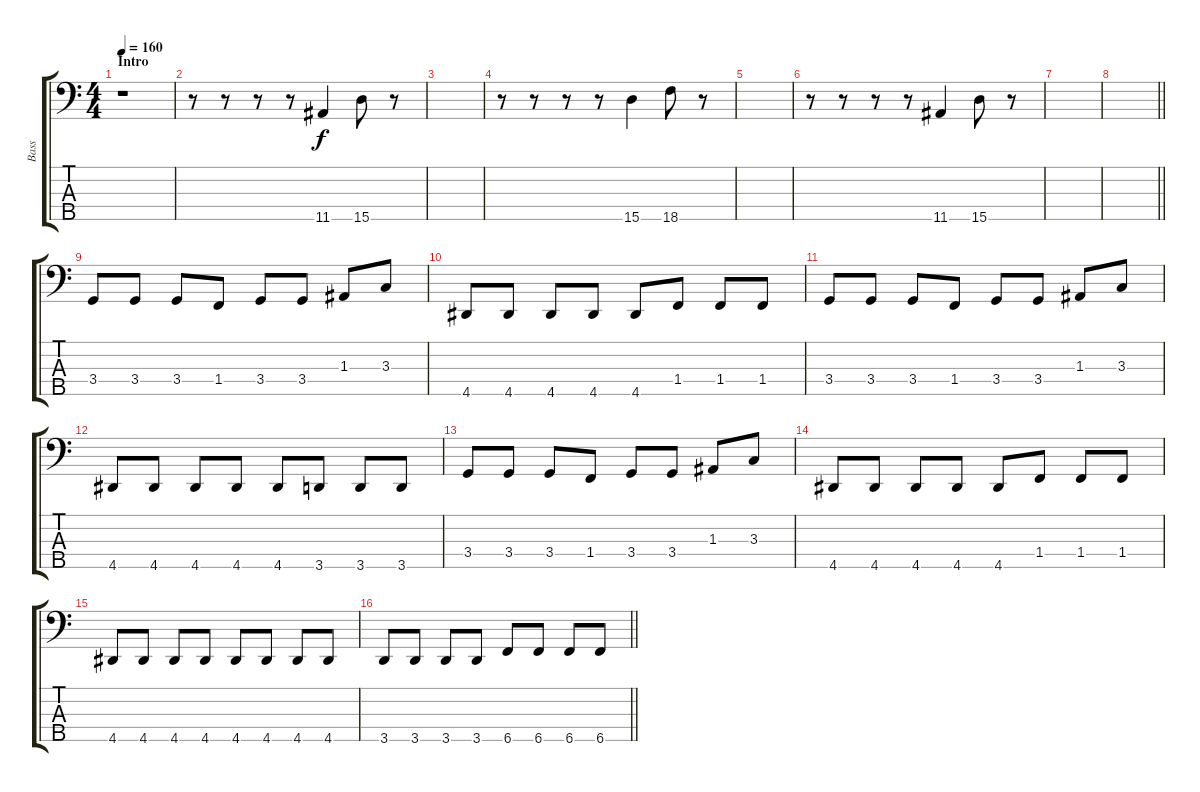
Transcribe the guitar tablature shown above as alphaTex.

\track ("Bass" "Bass") {instrument electricbasspick}
\staff {score tabs}
\tuning (G2 D2 A1 E1 B0) {hide}
\ts (4 4)
\section ("" "Intro")
\tempo 160
\clef f4
\ks c
r.1{dy f instrument electricbasspick} |
r.8 r.8 r.8 r.8 11.5.4 15.5.8 r.8 |
|
r.8 r.8 r.8 r.8 15.5.4 18.5.8 r.8 |
|
r.8 r.8 r.8 r.8 11.5.4 15.5.8 r.8 |
|
\barLineRight lightlight
|
\section ("" "")
3.4.8 3.4.8 3.4.8 1.4.8 3.4.8 3.4.8 1.3.8 3.3.8 |
4.5.8 4.5.8 4.5.8 4.5.8 4.5.8 1.4.8 1.4.8 1.4.8 |
3.4.8 3.4.8 3.4.8 1.4.8 3.4.8 3.4.8 1.3.8 3.3.8 |
4.5.8 4.5.8 4.5.8 4.5.8 4.5.8 3.5.8 3.5.8 3.5.8 |
3.4.8 3.4.8 3.4.8 1.4.8 3.4.8 3.4.8 1.3.8 3.3.8 |
4.5.8 4.5.8 4.5.8 4.5.8 4.5.8 1.4.8 1.4.8 1.4.8 |
4.5.8 4.5.8 4.5.8 4.5.8 4.5.8 4.5.8 4.5.8 4.5.8 |
\barLineRight lightlight
3.5.8 3.5.8 3.5.8 3.5.8 6.5.8 6.5.8 6.5.8 6.5.8
